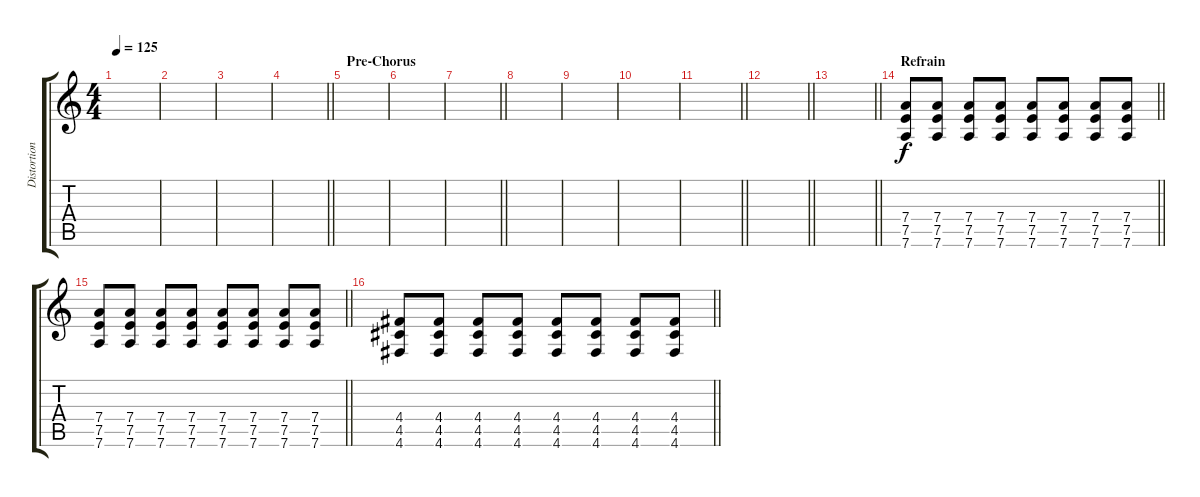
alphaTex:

\track ("Distortion" "Distortion") {instrument distortionguitar}
\staff {score tabs}
\tuning (E4 B3 G3 D3 A2 D2) {hide}
\ts (4 4)
\tempo 125
\clef g2
\ks c
|
|
|
\barLineRight lightlight
|
\section ("" "Pre-Chorus")
|
|
\barLineRight lightlight
|
\section ("" "")
|
|
|
\barLineRight lightlight
|
\barLineRight lightlight
|
\barLineRight lightlight
|
\section ("" "Refrain")
\barLineRight lightlight
(7.4 7.5 7.6).8 (7.4 7.5 7.6).8 (7.4 7.5 7.6).8 (7.4 7.5 7.6).8 (7.4 7.5 7.6).8 (7.4 7.5 7.6).8 (7.4 7.5 7.6).8 (7.4 7.5 7.6).8 |
\barLineRight lightlight
(7.4 7.5 7.6).8 (7.4 7.5 7.6).8 (7.4 7.5 7.6).8 (7.4 7.5 7.6).8 (7.4 7.5 7.6).8 (7.4 7.5 7.6).8 (7.4 7.5 7.6).8 (7.4 7.5 7.6).8 |
\barLineRight lightlight
(4.4 4.5 4.6).8 (4.4 4.5 4.6).8 (4.4 4.5 4.6).8 (4.4 4.5 4.6).8 (4.4 4.5 4.6).8 (4.4 4.5 4.6).8 (4.4 4.5 4.6).8 (4.4 4.5 4.6).8
